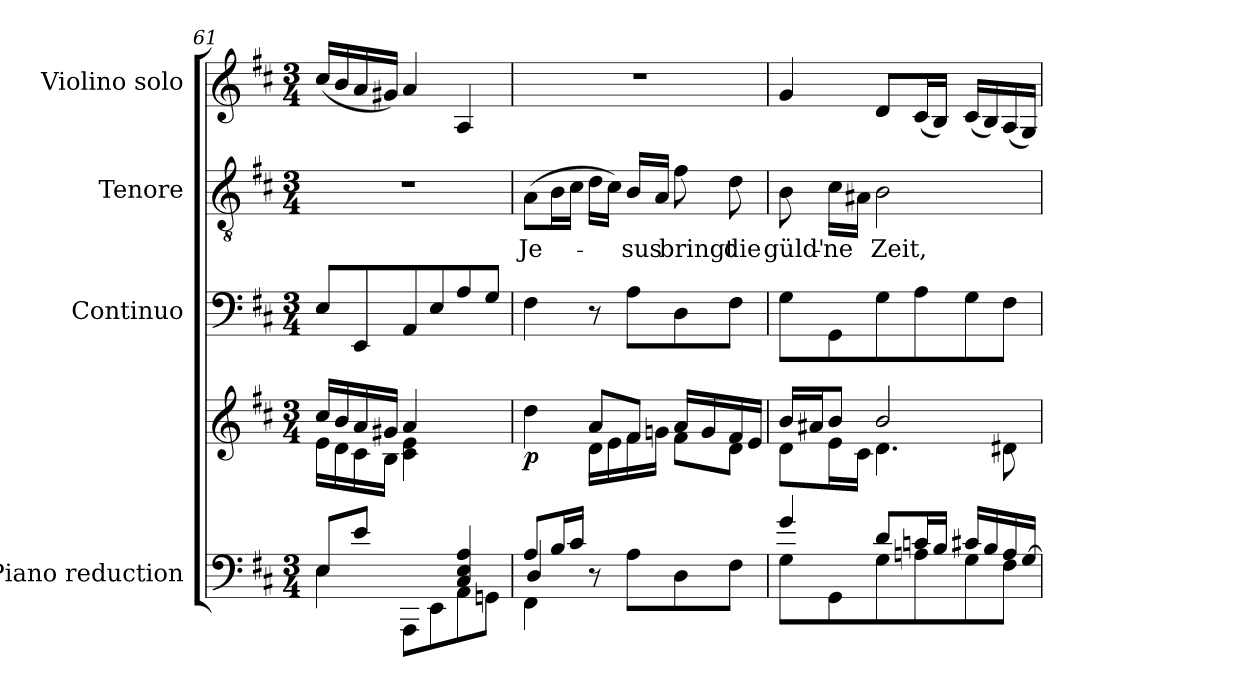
**kern	**kern	**dynam	**kern	**kern	**text	**kern
*part4	*part4	*part4	*part3	*part2	*part2	*part1
*staff5	*staff4	*staff4/5	*staff3	*staff2	*staff2	*staff1
*I"Piano reduction	*	*	*I"Continuo	*I"Tenore	*	*I"Violino solo
*I'Pno	*	*	*	*	*	*I'Vln
!!LO:LB:g=z
*clefF4	*clefG2	*	*clefF4	*clefGv2	*	*clefG2
*k[f#c#]	*k[f#c#]	*	*k[f#c#]	*k[f#c#]	*	*k[f#c#]
*M3/4	*M3/4	*	*M3/4	*M3/4	*	*M3/4
=61	=61	=61	=61	=61	=61	=61
*^	*^	*	*	*	*	*
8E/L	4E\	16cc#/LL	16e\LL	.	8E/L	2.r	.	(<16cc#/LL
.	.	16b/	16d\	.	.	.	.	16b/
8e/J	.	16a/	16c#\	.	8EE/	.	.	16a/
.	.	16g#X/JJ	16B\JJ	.	.	.	.	16g#X/JJ)
4ryy	8AAA\L	4a/	4c#\ 4e\	.	8AA/	.	.	4a/
.	8EE\	.	.	.	8E/	.	.	.
4C#/ 4E/ 4A/	8AA\	4ryy	4ryy	.	8A/	.	.	4A/
.	8GGn\J	.	.	.	8G/J	.	.	.
=62	=62	=62	=62	=62	=62	=62	=62	=62
*	*^	*	*	*	*	*	*	*
!	!	!	!	!	!LO:DY:b	!	!	!LO:LY:b	!
8A:/L	4D/	4FF#\	4dd\	4ryy	p	4F#\	(>8A\L	Je-	2.r
16B/L	.	.	.	.	.	.	16B\L	.	.
16c#/JJ	.	.	.	.	.	.	16c#\JJ	.	.
2ryy	8r	8ryy	8a/L	16d\LL	.	8r	16d\LL	.	.
.	.	.	.	16e\	.	.	16c#\JJ)	.	.
!	!	!	!	!	!	!	!	!LO:LY:b	!
.	8ryy	8A\L	8f#/J	16f#\	.	8A\L	16B/LL	-sus	.
.	.	.	.	16gn\JJ	.	.	16A/JJ	.	.
!	!	!	!	!	!	!	!	!LO:LY:b	!
.	4ryy	8D\	16a/LL	8f#\L	.	8D\	8f#\	bringt	.
.	.	.	16g/	.	.	.	.	.	.
!	!	!	!	!	!	!	!	!LO:LY:b	!
.	.	8F#\J	16f#/	8d\J	.	8F#\J	8d\	die	.
.	.	.	16e/JJ	.	.	.	.	.	.
*	*v	*v	*	*	*	*	*	*	*
=63	=63	=63	=63	=63	=63	=63	=63	=63
!	!	!	!	!	!	!	!LO:LY:b	!
4g/	8G\L	16b/LL	8d\L	.	8G\L	8B\	güld'-	4g/
.	.	16a#X/J	.	.	.	.	.	.
!	!	!	!	!	!	!	!LO:LY:b	!
.	8GG\	8b/J	16e\L	.	8GG\	16c#\LL	-ne	.
.	.	.	16c#\JJ	.	.	16A#X\JJ	.	.
!	!	!	!	!	!	!	!LO:LY:b	!
8d/L	8G\	2b/	4.d\	.	8G\	2B\	Zeit,	8d/L
16cn/L	8An\	.	.	.	8A\	.	.	(<16c#/L
16B/JJ	.	.	.	.	.	.	.	16B/JJ)
16c#X/LL	8G\	.	.	.	8G\	.	.	(<16c#/LL
16B/	.	.	.	.	.	.	.	16B/)
16A/	8F#\J	.	8d#X\	.	8F#\J	.	.	(<16A/
[16G/JJ	.	.	.	.	.	.	.	16G/JJ)
*v	*v	*	*	*	*	*	*	*
*	*v	*v	*	*	*	*	*
=	=	=	=	=	=	=
*-	*-	*-	*-	*-	*-	*-
